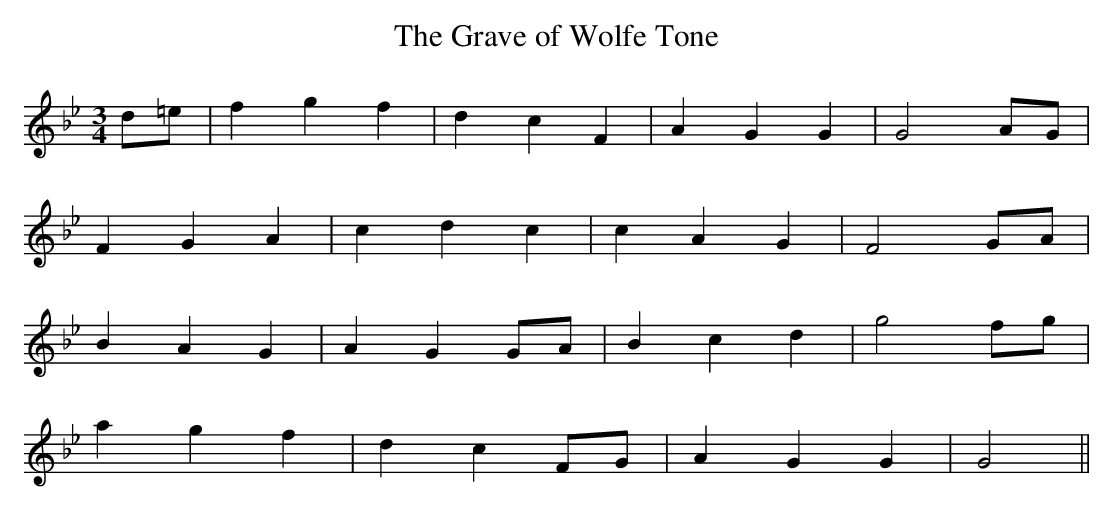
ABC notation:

X:1
T: The Grave of Wolfe Tone
M:3/4
L:1/8
K:Gm
d=e | f2 g2 f2 | d2 c2 F2 | A2 G2 G2 | G4 AG |
F2 G2 A2 | c2 d2 c2 | c2 A2 G2 | F4 GA |
B2 A2 G2 | A2 G2 GA | B2 c2 d2 | g4 fg |
a2 g2 f2 | d2 c2 FG | A2 G2 G2 | G4 ||
